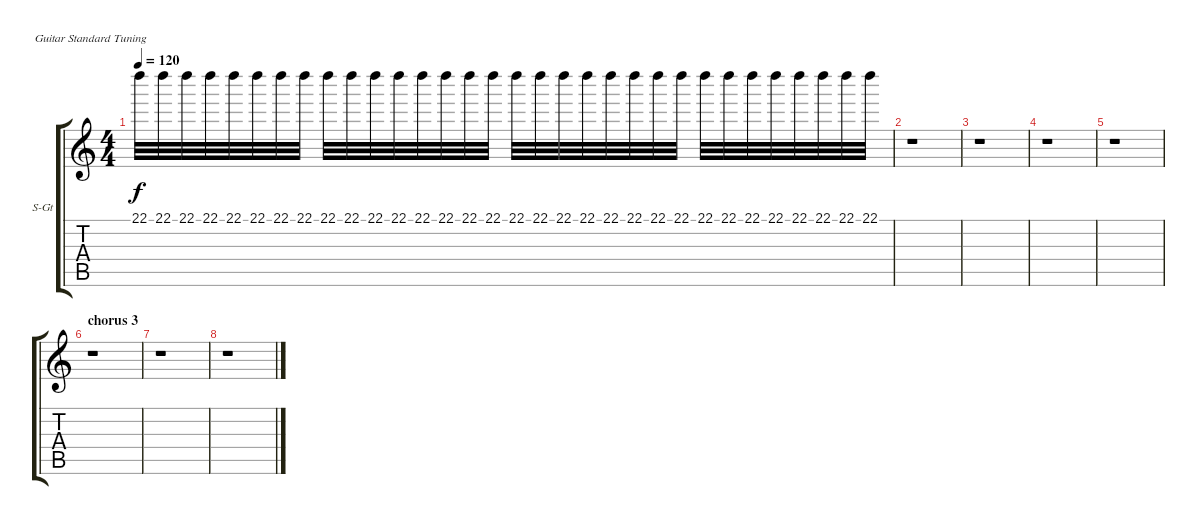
\bracketExtendMode groupsimilarinstruments
\firstSystemTrackNameOrientation horizontal
\otherSystemsTrackNameOrientation horizontal
\track ("Mandoline" "S-Gt") {instrument koto}
\staff {score tabs}
\tuning (E4 B3 G3 D3 A2 E2)
\displaytranspose 12
\ts (4 4)
\tempo 120
\clef g2
\ks c
22.1.32{dy f} 22.1.32 22.1.32 22.1.32 22.1.32 22.1.32 22.1.32 22.1.32 22.1.32 22.1.32 22.1.32 22.1.32 22.1.32 22.1.32 22.1.32 22.1.32 22.1.32 22.1.32 22.1.32 22.1.32 22.1.32 22.1.32 22.1.32 22.1.32 22.1.32 22.1.32 22.1.32 22.1.32 22.1.32 22.1.32 22.1.32 22.1.32 |
r.1 |
r.1 |
r.1 |
r.1 |
\section ("" "chorus 3")
r.1 |
r.1 |
r.1
